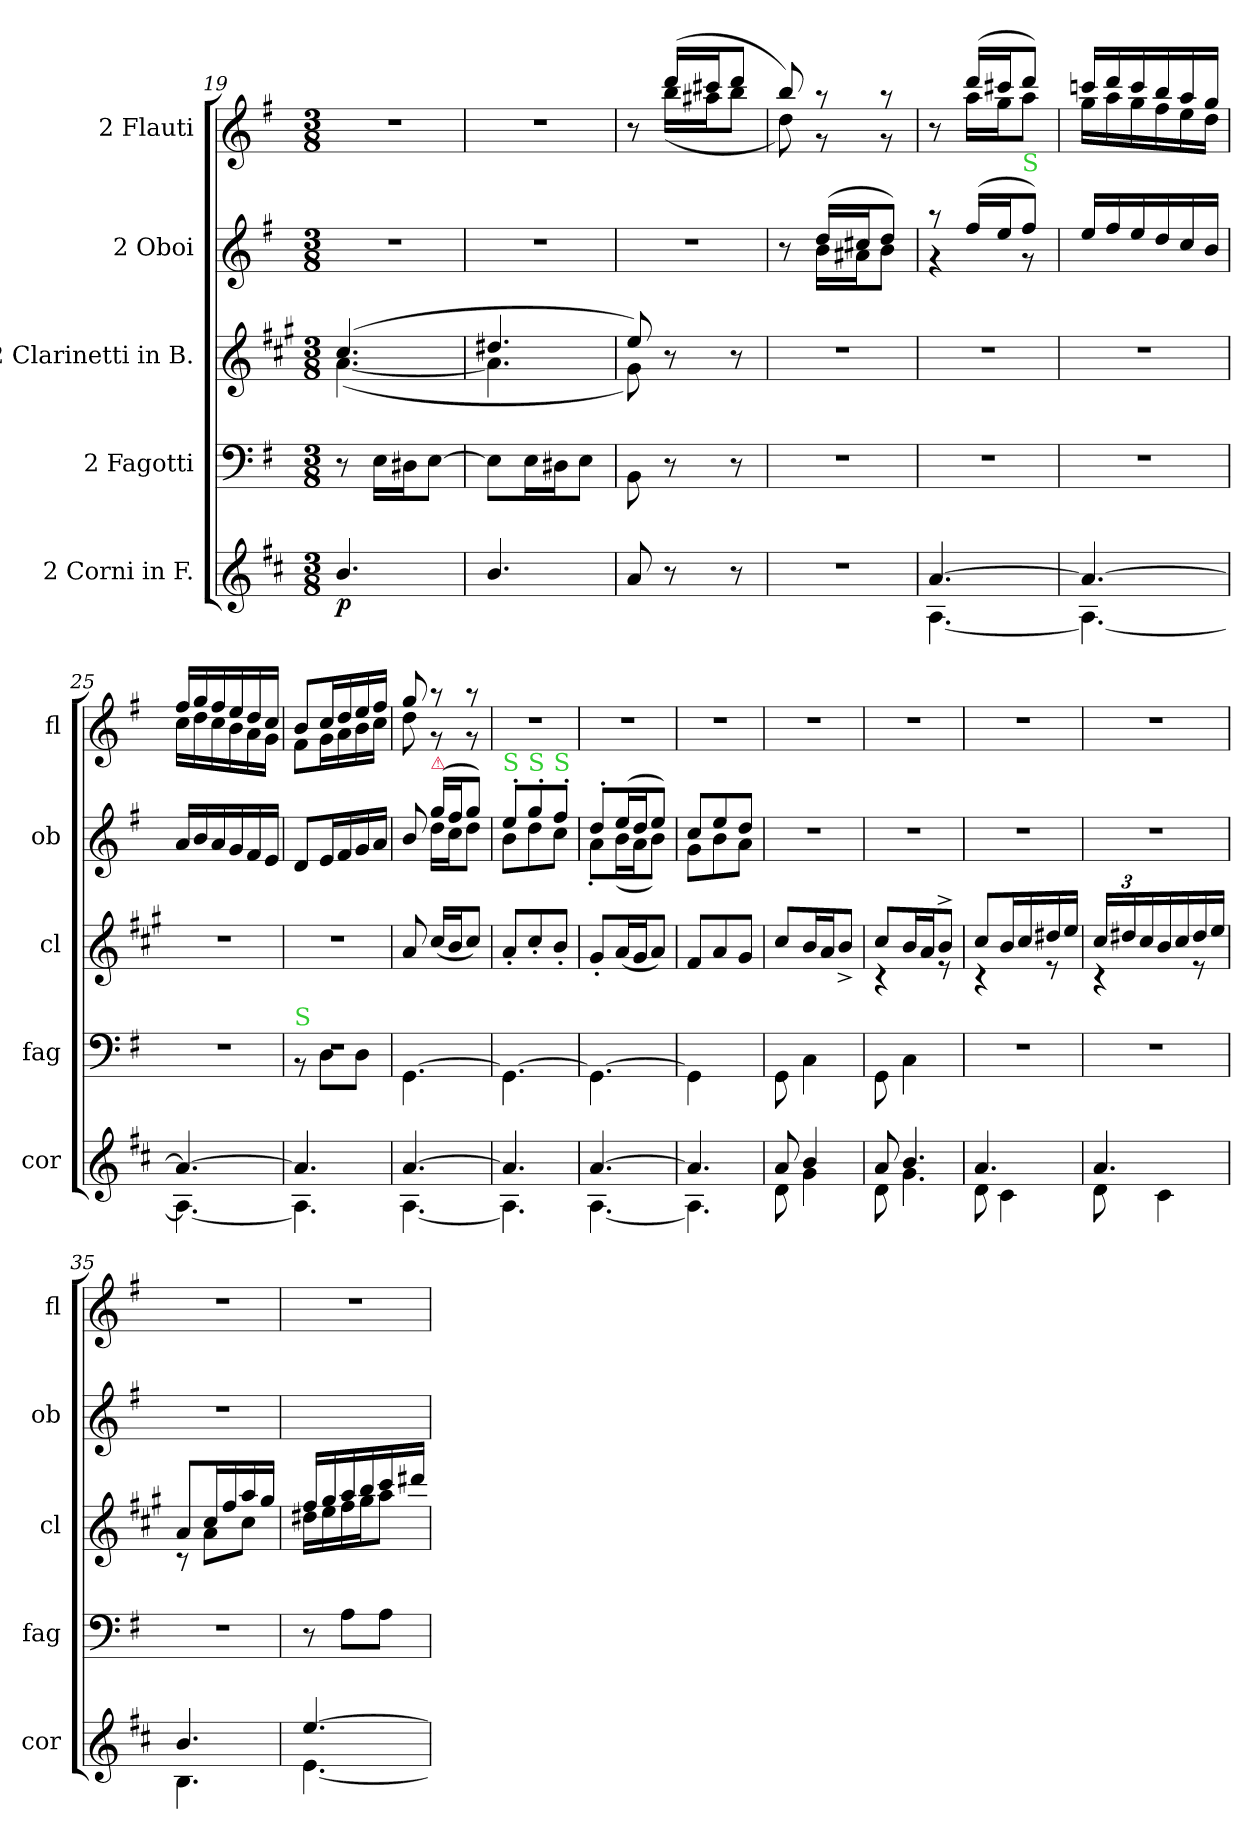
**kern	**dynam	**kern	**kern	**kern	**kern
*part5	*part5	*part4	*part3	*part2	*part1
*staff5	*staff5	*staff4	*staff3	*staff2	*staff1
*I"2 Corni in F.	*	*I"2 Fagotti	*I"2 Clarinetti in B.	*I"2 Oboi	*I"2 Flauti
*I'cor	*	*I'fag	*I'cl	*I'ob	*I'fl
*clefG2	*	*clefF4	*clefG2	*clefG2	*clefG2
*ITrd4c7	*	*	*ITrd1c2	*	*
*k[f#]	*	*k[f#]	*k[f#]	*k[f#]	*k[f#]
*e:	*	*e:	*e:	*e:	*e:
*M3/8	*	*M3/8	*M3/8	*M3/8	*M3/8
=19	=19	=19	=19	=19	=19
*	*	*	*^	*	*
!	!LO:DY:b	!	!	!	!	!
4.e/	p.	8r	(4.b/	([4.g\	4.r	4.r
.	.	16E\LL	.	.	.	.
.	.	16D#X\J	.	.	.	.
.	.	[8E\J	.	.	.	.
=20	=20	=20	=20	=20	=20	=20
4.e/	.	8E\L]	4.cc#X/	4.g\]	4.r	4.r
.	.	16E\L	.	.	.	.
.	.	16D#X\J	.	.	.	.
.	.	8E\J	.	.	.	.
=21	=21	=21	=21	=21	=21	=21
*	*	*	*	*	*	*^
8d/	.	8BB\	8dd/)	8f#\)	4.r	8r	8ryy
8r	.	8r	8r	8ryy	.	(16ddd/LL	(16bb\LL
.	.	.	.	.	.	16ccc#X/J	16aa#X\J
8r	.	8r	8r	8ryy	.	8ddd/J	8bb\J
*	*	*	*v	*v	*	*	*
=22	=22	=22	=22	=22	=22	=22
*	*	*	*	*^	*	*
4.r	.	4.r	4.r	8r	8ryy	8bb/)	8dd\)
.	.	.	.	(16dd/LL	16b\LL	8raa	8r
.	.	.	.	16cc#X/J	16a#X\J	.	.
.	.	.	.	8dd/J)	8b\J	8raa	8r
=23	=23	=23	=23	=23	=23	=23	=23
*^	*	*	*	*	*	*	*
[4.d/	[4.D\	.	4.r	4.r	8raa	4r	8r	8ryy
.	.	.	.	.	(16ff#/LL	.	(16ddd/LL	16aa\LL
.	.	.	.	.	16ee/J	.	16ccc#X/J	16gg\J
!	!	!	!	!	!LO:TX:a:color=limegreen:t=S	!	!	!
.	.	.	.	.	8ff#/J)	8r	8ddd/J)	8aa\J
*	*	*	*	*	*v	*v	*	*
=24	=24	=24	=24	=24	=24	=24	=24
4.d/_	4.D\_	.	4.r	4.r	16ee/LL	16cccn/LL	16gg\LL
.	.	.	.	.	16ff#/	16ddd/	16aa\
.	.	.	.	.	16ee/	16ccc/	16gg\
.	.	.	.	.	16dd/	16bb/	16ff#\
.	.	.	.	.	16cc/	16aa/	16ee\
.	.	.	.	.	16b/JJ	16gg/JJ	16dd\JJ
=25	=25	=25	=25	=25	=25	=25	=25
4.d/_	4.D\_	.	4.r	4.r	16a/LL	16ff#/LL	16cc\LL
.	.	.	.	.	16b/	16gg/	16dd\
.	.	.	.	.	16a/	16ff#/	16cc\
.	.	.	.	.	16g/	16ee/	16b\
.	.	.	.	.	16f#/	16dd/	16a\
.	.	.	.	.	16e/JJ	16cc/JJ	16g\JJ
=26	=26	=26	=26	=26	=26	=26	=26
*	*	*	*^	*	*	*	*
!	!	!	!LO:TX:a:color=limegreen:t=S	!	!	!	!	!
4.d/]	4.D\]	.	4.rF	8r	4.r	8d/L	8b/L	8f#\L
.	.	.	.	8D\L	.	16e/L	16cc/L	16g\L
.	.	.	.	.	.	16f#/	16dd/	16a\
.	.	.	.	8D\J	.	16g/	16ee/	16b\
.	.	.	.	.	.	16a/JJ	16ff#/JJ	16cc\JJ
*	*	*	*v	*v	*	*	*	*
=27	=27	=27	=27	=27	=27	=27	=27
*	*	*	*	*	*^	*	*
[4.d/	[4.D\	.	[4.GG\	8g/	8b/	8ryy	8gg/	8dd\
!	!	!	!	!	!LO:TX:a:color=crimson:t=⚠	!	!	!
.	.	.	.	(>16b/LL	(16gg/LL	16dd\LL	8raa	8r
.	.	.	.	16a/J	16ff#/J	16cc\J	.	.
.	.	.	.	8b/J)	8gg/J)	8dd\J	8raa	8r
=28	=28	=28	=28	=28	=28	=28	=28	=28
!	!	!	!	!	!LO:TX:a:color=limegreen:t=S	!	!	!
*	*	*	*	*	*	*	*v	*v
4.d/]	4.D\]	.	4.GG\_	8g'>/L	8ee'/L	8b\L	4.r
!	!	!	!	!	!LO:TX:a:color=limegreen:t=S	!	!
.	.	.	.	8b'>/	8gg'/	8dd\	.
!	!	!	!	!	!LO:TX:a:color=limegreen:t=S	!	!
.	.	.	.	8a'>/J	8ff#'/J	8cc\J	.
=29	=29	=29	=29	=29	=29	=29	=29
[4.d/	[4.D\	.	4.GG\_	8f#'>/L	8dd'/L	8a'\L	4.r
.	.	.	.	(16g/L	(16ee/L	(16b\L	.
.	.	.	.	16f#/J	16dd/J	16a\J	.
.	.	.	.	8g/J)	8ee/J)	8b\J)	.
=30	=30	=30	=30	=30	=30	=30	=30
!	!	!	!LO:N:vis=4	!	!	!	!
4.d/]	4.D\]	.	4.GG\]	8e/L	8cc/L	8g\L	4.r
.	.	.	.	8g/	8ee/	8b\	.
.	.	.	.	8f#/J	8dd/J	8a\J	.
*	*	*	*	*	*v	*v	*
=31	=31	=31	=31	=31	=31	=31
8d/	8G\	.	8GG\	8b/L	4.r	4.r
4e/	4c\	.	4C\	16a/L	.	.
.	.	.	.	16g/J	.	.
.	.	.	.	8a^>/J	.	.
=32	=32	=32	=32	=32	=32	=32
*	*	*	*	*^	*	*
8d/	8G\	.	8GG\	8b/L	4r	4.r	4.r
!LO:N:vis=4.	!LO:N:vis=4.	!	!	!	!	!	!
4e/	4c\	.	4C\	16a/L	.	.	.
.	.	.	.	16g/J	.	.	.
.	.	.	.	8a^/J	8re	.	.
=33	=33	=33	=33	=33	=33	=33	=33
4.d/	8G\	.	4.r	8b/L	4r	4.r	4.r
.	4F#\	.	.	16a/L	.	.	.
.	.	.	.	16b/	.	.	.
.	.	.	.	16cc#X/	8re	.	.
.	.	.	.	16dd/JJ	.	.	.
=34	=34	=34	=34	=34	=34	=34	=34
*	*	*	*	*Xbrackettup	*	*	*
4.d/	8G\	.	4.r	24b/LL	4r	4.r	4.r
.	.	.	.	24cc#X/	.	.	.
.	.	.	.	24b/	.	.	.
.	4F#\	.	.	16a/	.	.	.
.	.	.	.	16b/	.	.	.
.	.	.	.	16cc#/	8re	.	.
.	.	.	.	16dd/JJ	.	.	.
=35	=35	=35	=35	=35	=35	=35	=35
4.e/	4.E\	.	4.r	8g/L	8r	4.r	4.r
.	.	.	.	16b/L	8g\L	.	.
.	.	.	.	16ee/	.	.	.
.	.	.	.	16gg/	8b\J	.	.
.	.	.	.	16ff#/JJ	.	.	.
=36	=36	=36	=36	=36	=36	=36	=36
[4.a/	[4.A\	.	8r	16ee/LL	16cc#X\LL	4.ryy	4.r
.	.	.	.	16ff#/	16dd\	.	.
.	.	.	8A\L	16gg/	16ee\	.	.
.	.	.	.	16aa/	16ff#\J	.	.
.	.	.	8A\J	16bb/	8gg\J	.	.
.	.	.	.	16ccc#X/JJ	.	.	.
*v	*v	*	*	*v	*v	*	*
=	=	=	=	=	=
*-	*-	*-	*-	*-	*-
